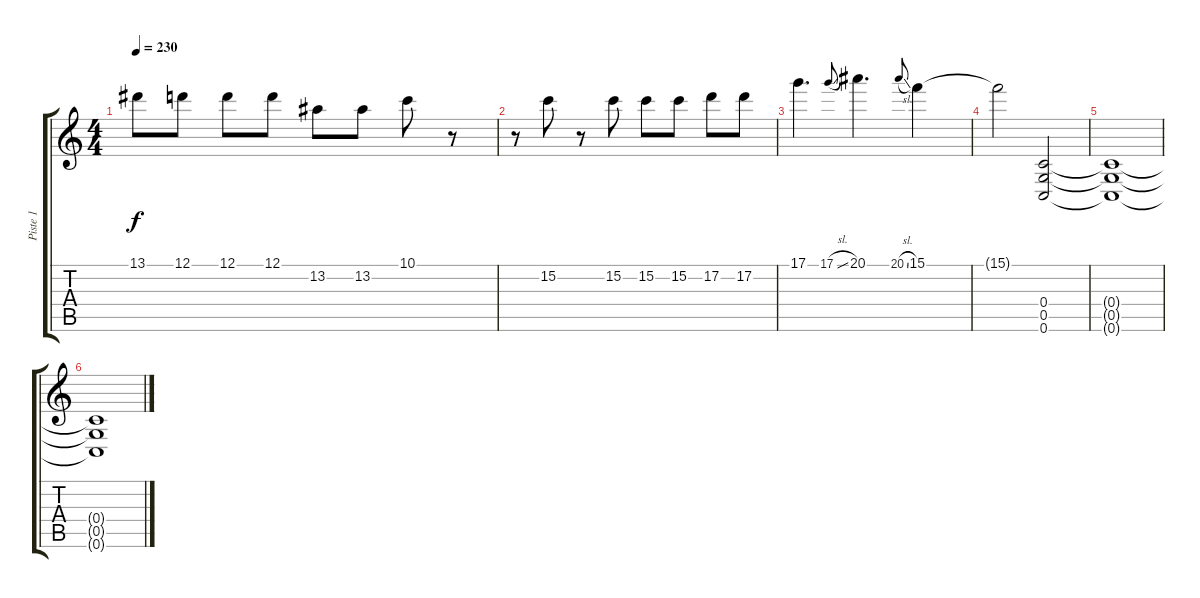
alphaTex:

\track ("Piste 1" "Piste 1") {instrument distortionguitar}
\staff {score tabs}
\tuning (D4 A3 F3 C3 G2 C2) {hide}
\ts (4 4)
\tempo 230
\clef g2
\ks c
13.1.8{dy f} 12.1.8 12.1.8 12.1.8 13.2.8 13.2.8 10.1.8 r.8 |
r.8 15.2.8 r.8 15.2.8 15.2.8 15.2.8 17.2.8 17.2.8 |
17.1.4{d} 17.1{sl}.8{gr onbeat} 20.1.4{d} 20.1{sl}.8{gr onbeat} 15.1.4 |
15.1{t}.2 (0.4 0.5 0.6).2 |
(0.4{t} 0.5{t} 0.6{t}).1 |
(0.4{t} 0.5{t} 0.6{t}).1
